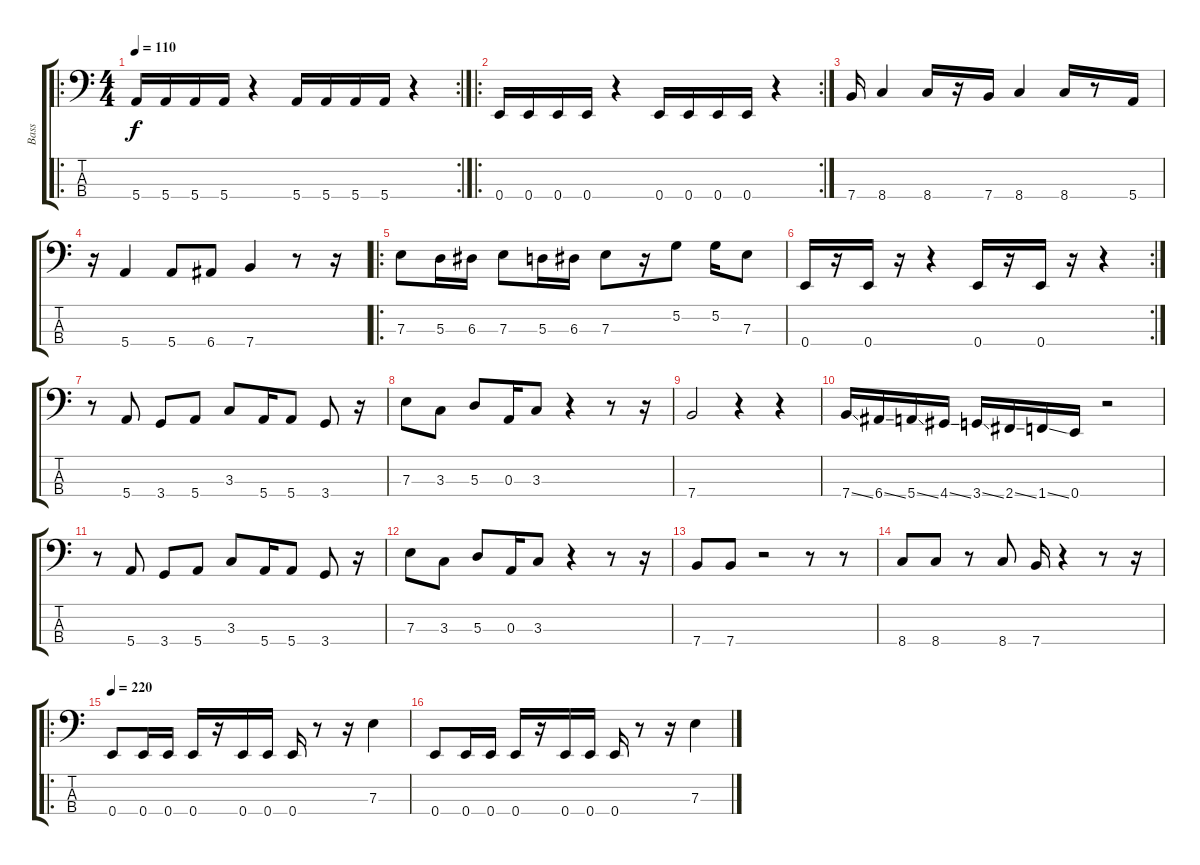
\track ("Bass" "Bass") {instrument electricbasspick}
\staff {score tabs}
\tuning (G2 D2 A1 E1) {hide}
\ro
\rc 2
\ts (4 4)
\tempo 110
\clef f4
\ks c
5.4.16{dy f} 5.4.16 5.4.16 5.4.16 r.4 5.4.16 5.4.16 5.4.16 5.4.16 r.4 |
\ro
\rc 2
0.4.16 0.4.16 0.4.16 0.4.16 r.4 0.4.16 0.4.16 0.4.16 0.4.16 r.4 |
7.4.16 8.4.4 8.4.16 r.16 7.4.16 8.4.4 8.4.16 r.8 5.4.16 |
r.16 5.4.4 5.4.8 6.4.8 7.4.4 r.8 r.16 |
\ro
7.3.8 5.3.16 6.3.16 7.3.8 5.3.16 6.3.16 7.3.8 r.16 5.2.8 5.2.16 7.3.8 |
\rc 2
0.4.16 r.16 0.4.16 r.16 r.4 0.4.16 r.16 0.4.16 r.16 r.4 |
r.8 5.4.8 3.4.8 5.4.8 3.3.8 5.4.16 5.4.8 3.4.8 r.16 |
7.3.8 3.3.8 5.3.8 0.3.16 3.3.8 r.4 r.8 r.16 |
7.4.2 r.4 r.4 |
7.4{ss}.16 6.4{ss}.16 5.4{ss}.16 4.4{ss}.16 3.4{ss}.16 2.4{ss}.16 1.4{ss}.16 0.4.16 r.2 |
r.8 5.4.8 3.4.8 5.4.8 3.3.8 5.4.16 5.4.8 3.4.8 r.16 |
7.3.8 3.3.8 5.3.8 0.3.16 3.3.8 r.4 r.8 r.16 |
7.4.8 7.4.8 r.2 r.8 r.8 |
8.4.8 8.4.8 r.8 8.4.8 7.4.16 r.4 r.8 r.16 |
\ro
\tempo 220
0.4.8 0.4.16 0.4.16 0.4.16 r.16 0.4.16 0.4.16 0.4.16 r.8 r.16 7.3.4 |
0.4.8 0.4.16 0.4.16 0.4.16 r.16 0.4.16 0.4.16 0.4.16 r.8 r.16 7.3.4
